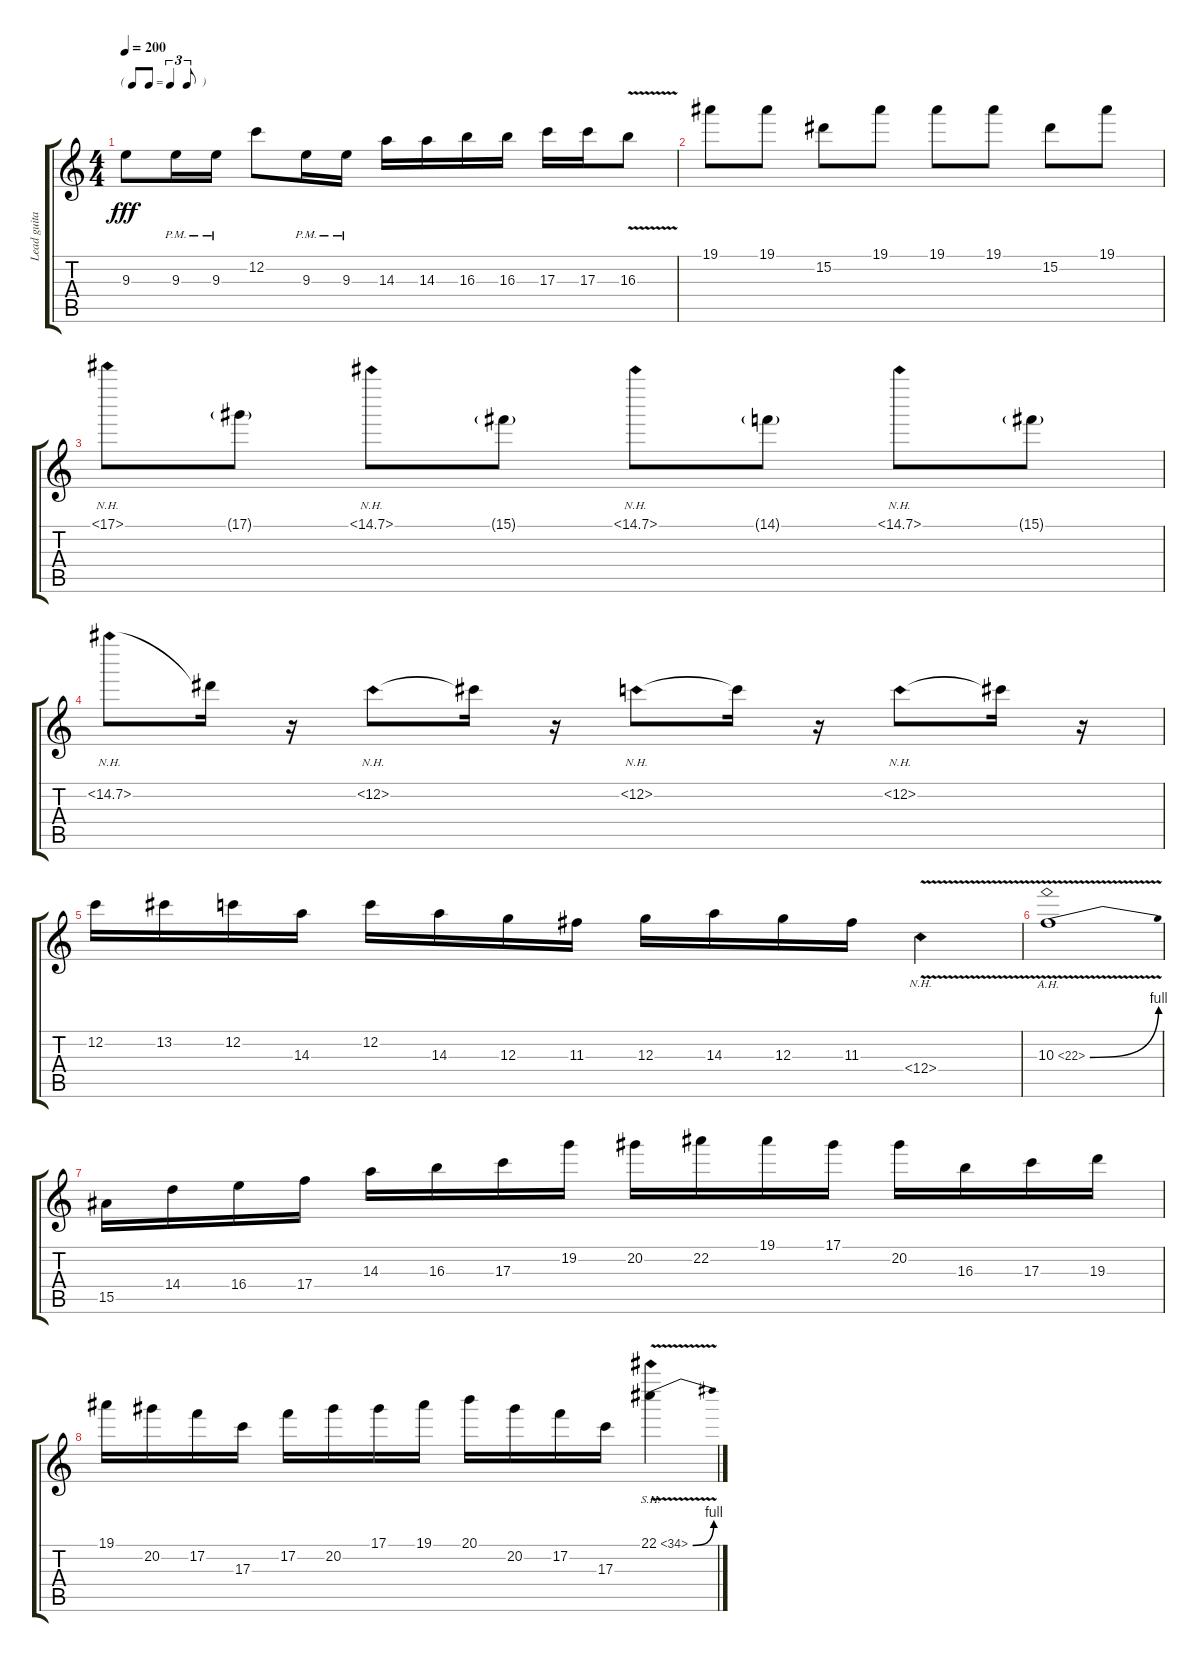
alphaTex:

\track ("Lead guitar (dipshit)" "Lead guita") {instrument distortionguitar}
\staff {score tabs}
\tuning (Eb4 C4 G3 C3 G2 C2) {hide}
\ts (4 4)
\tf triplet8th
\tempo 200
\clef g2
\ks c
9.3.8{dy fff} 9.3{pm}.16 9.3{pm}.16 12.2.8 9.3{pm}.16 9.3{pm}.16 14.3.16 14.3.16 16.3.16 16.3.16 17.3.16 17.3.16 16.3{v}.8 |
19.1.8 19.1.8 15.2.8 19.1.8 19.1.8 19.1.8 15.2.8 19.1.8 |
17.1{nh}.8 17.1{g}.8 15.1{nh}.8 15.1{g}.8 14.1{nh}.8 14.1{g}.8 15.1{nh}.8 15.1{g}.8 |
15.2{nh}.8 15.2{t}.16 r.16 13.2{nh}.8 13.2{t}.16 r.16 12.2{nh}.8 12.2{t}.16 r.16 13.2{nh}.8 13.2{t}.16 r.16 |
12.2.16 13.2.16 12.2.16 14.3.16 12.2.16 14.3.16 12.3.16 11.3.16 12.3.16 14.3.16 12.3.16 11.3.16 12.4{nh v}.4 |
10.3{be (bend 0 0 60 4) ah 12 v}.1 |
15.5.16 14.4.16 16.4.16 17.4.16 14.3.16 16.3.16 17.3.16 19.2.16 20.2.16 22.2.16 19.1.16 17.1.16 20.2.16 16.3.16 17.3.16 19.3.16 |
19.1.16 20.2.16 17.2.16 17.3.16 17.2.16 20.2.16 17.1.16 19.1.16 20.1.16 20.2.16 17.2.16 17.3.16 22.1{be (bend 0 0 60 4) sh 12 v}.4
